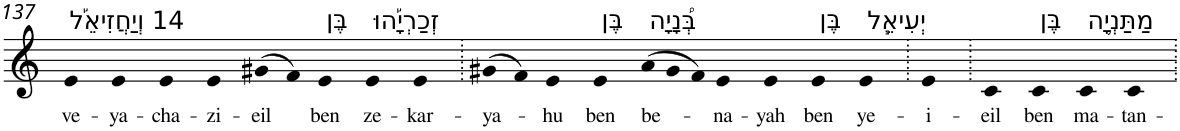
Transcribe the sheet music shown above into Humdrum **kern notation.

**kern	**text
*part1	*part1
*staff1	*staff1
*I"Piano	*
*I'Pno	*
!!LO:PB:g=z
*clefG2	*
*k[]	*
=137	=137
!LO:TX:a:t=14 וְיַחֲזִיאֵ֡ל	!
!	!LO:LY:b
4e	ve-
!	!LO:LY:b
4e	-ya-
!	!LO:LY:b
4e	-cha-
!	!LO:LY:b
4e	-zi-
!	!LO:LY:b
(>8g#X	-eil
8f)	.
!LO:TX:a:t=בֶּן	!
!	!LO:LY:b
4e	ben
!LO:TX:a:t=זְכַרְיָ֡הוּ	!
!	!LO:LY:b
4e	ze-
!	!LO:LY:b
4e	-kar-
=138.	=138.
!	!LO:LY:b
(>8g#X	-ya-
8f)	.
!	!LO:LY:b
4e	-hu
!LO:TX:a:t=בֶּן	!
!	!LO:LY:b
4e	ben
*Xtuplet	*
!LO:TX:a:t=בְּ֠נָיָה	!
!	!LO:LY:b
(>12a	be-
12g#	.
12f)	.
!	!LO:LY:b
4e	-na-
!	!LO:LY:b
4e	-yah
!LO:TX:a:t=בֶּן	!
!	!LO:LY:b
4e	ben
!LO:TX:a:t=יְעִיאֵ֧ל	!
!	!LO:LY:b
4e	ye-
=139.	=139.
!	!LO:LY:b
4e	-i-
=140.	=140.
!	!LO:LY:b
4c	-eil
!LO:TX:a:t=בֶּן	!
!	!LO:LY:b
4c	ben
!LO:TX:a:t=מַתַּנְיָ֛ה	!
!	!LO:LY:b
4c	ma-
!	!LO:LY:b
4c	-tan-
=.	=.
*-	*-
